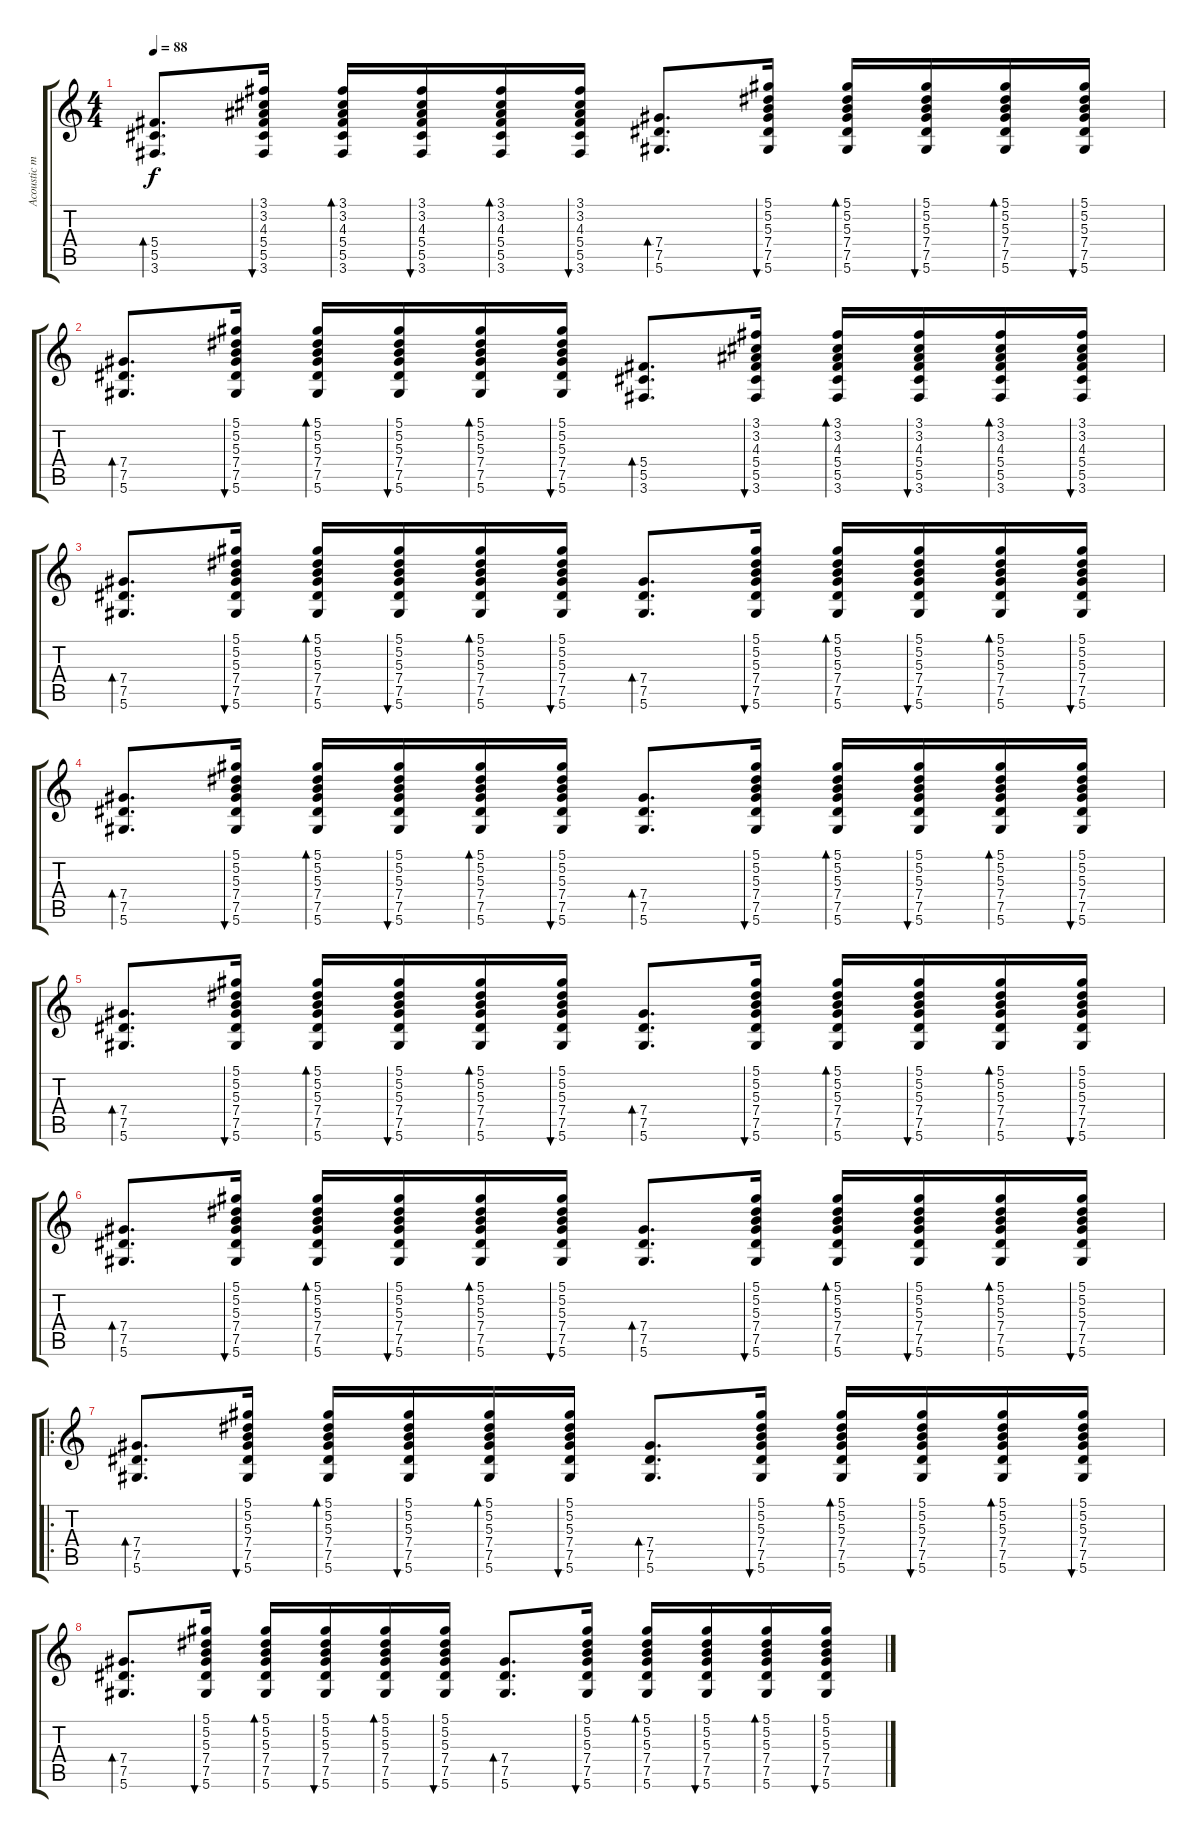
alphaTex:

\track ("Acoustic main rythm (by Rim)" "Acoustic m") {instrument acousticguitarsteel}
\staff {score tabs}
\tuning (Eb4 Bb3 Gb3 Db3 Ab2 Eb2) {hide}
\ts (4 4)
\tempo 88
\clef g2
\ks c
(5.4 5.5 3.6).8{d bd 120 dy f} (3.1 3.2 4.3 5.4 5.5 3.6).16{bu 60} (3.1 3.2 4.3 5.4 5.5 3.6).16{bd 60} (3.1 3.2 4.3 5.4 5.5 3.6).16{bu 60} (3.1 3.2 4.3 5.4 5.5 3.6).16{bd 60} (3.1 3.2 4.3 5.4 5.5 3.6).16{bu 60} (7.4 7.5 5.6).8{d bd 120} (5.1 5.2 5.3 7.4 7.5 5.6).16{bu 60} (5.1 5.2 5.3 7.4 7.5 5.6).16{bd 60} (5.1 5.2 5.3 7.4 7.5 5.6).16{bu 60} (5.1 5.2 5.3 7.4 7.5 5.6).16{bd 60} (5.1 5.2 5.3 7.4 7.5 5.6).16{bu 60} |
(7.4 7.5 5.6).8{d bd 120} (5.1 5.2 5.3 7.4 7.5 5.6).16{bu 60} (5.1 5.2 5.3 7.4 7.5 5.6).16{bd 60} (5.1 5.2 5.3 7.4 7.5 5.6).16{bu 60} (5.1 5.2 5.3 7.4 7.5 5.6).16{bd 60} (5.1 5.2 5.3 7.4 7.5 5.6).16{bu 60} (5.4 5.5 3.6).8{d bd 120} (3.1 3.2 4.3 5.4 5.5 3.6).16{bu 60} (3.1 3.2 4.3 5.4 5.5 3.6).16{bd 60} (3.1 3.2 4.3 5.4 5.5 3.6).16{bu 60} (3.1 3.2 4.3 5.4 5.5 3.6).16{bd 60} (3.1 3.2 4.3 5.4 5.5 3.6).16{bu 60} |
(7.4 7.5 5.6).8{d bd 120} (5.1 5.2 5.3 7.4 7.5 5.6).16{bu 60} (5.1 5.2 5.3 7.4 7.5 5.6).16{bd 60} (5.1 5.2 5.3 7.4 7.5 5.6).16{bu 60} (5.1 5.2 5.3 7.4 7.5 5.6).16{bd 60} (5.1 5.2 5.3 7.4 7.5 5.6).16{bu 60} (7.4 7.5 5.6).8{d bd 120} (5.1 5.2 5.3 7.4 7.5 5.6).16{bu 60} (5.1 5.2 5.3 7.4 7.5 5.6).16{bd 60} (5.1 5.2 5.3 7.4 7.5 5.6).16{bu 60} (5.1 5.2 5.3 7.4 7.5 5.6).16{bd 60} (5.1 5.2 5.3 7.4 7.5 5.6).16{bu 60} |
(7.4 7.5 5.6).8{d bd 120} (5.1 5.2 5.3 7.4 7.5 5.6).16{bu 60} (5.1 5.2 5.3 7.4 7.5 5.6).16{bd 60} (5.1 5.2 5.3 7.4 7.5 5.6).16{bu 60} (5.1 5.2 5.3 7.4 7.5 5.6).16{bd 60} (5.1 5.2 5.3 7.4 7.5 5.6).16{bu 60} (7.4 7.5 5.6).8{d bd 120} (5.1 5.2 5.3 7.4 7.5 5.6).16{bu 60} (5.1 5.2 5.3 7.4 7.5 5.6).16{bd 60} (5.1 5.2 5.3 7.4 7.5 5.6).16{bu 60} (5.1 5.2 5.3 7.4 7.5 5.6).16{bd 60} (5.1 5.2 5.3 7.4 7.5 5.6).16{bu 60} |
(7.4 7.5 5.6).8{d bd 120} (5.1 5.2 5.3 7.4 7.5 5.6).16{bu 60} (5.1 5.2 5.3 7.4 7.5 5.6).16{bd 60} (5.1 5.2 5.3 7.4 7.5 5.6).16{bu 60} (5.1 5.2 5.3 7.4 7.5 5.6).16{bd 60} (5.1 5.2 5.3 7.4 7.5 5.6).16{bu 60} (7.4 7.5 5.6).8{d bd 120} (5.1 5.2 5.3 7.4 7.5 5.6).16{bu 60} (5.1 5.2 5.3 7.4 7.5 5.6).16{bd 60} (5.1 5.2 5.3 7.4 7.5 5.6).16{bu 60} (5.1 5.2 5.3 7.4 7.5 5.6).16{bd 60} (5.1 5.2 5.3 7.4 7.5 5.6).16{bu 60} |
(7.4 7.5 5.6).8{d bd 120} (5.1 5.2 5.3 7.4 7.5 5.6).16{bu 60} (5.1 5.2 5.3 7.4 7.5 5.6).16{bd 60} (5.1 5.2 5.3 7.4 7.5 5.6).16{bu 60} (5.1 5.2 5.3 7.4 7.5 5.6).16{bd 60} (5.1 5.2 5.3 7.4 7.5 5.6).16{bu 60} (7.4 7.5 5.6).8{d bd 120} (5.1 5.2 5.3 7.4 7.5 5.6).16{bu 60} (5.1 5.2 5.3 7.4 7.5 5.6).16{bd 60} (5.1 5.2 5.3 7.4 7.5 5.6).16{bu 60} (5.1 5.2 5.3 7.4 7.5 5.6).16{bd 60} (5.1 5.2 5.3 7.4 7.5 5.6).16{bu 60} |
\ro
(7.4 7.5 5.6).8{d bd 120} (5.1 5.2 5.3 7.4 7.5 5.6).16{bu 60} (5.1 5.2 5.3 7.4 7.5 5.6).16{bd 60} (5.1 5.2 5.3 7.4 7.5 5.6).16{bu 60} (5.1 5.2 5.3 7.4 7.5 5.6).16{bd 60} (5.1 5.2 5.3 7.4 7.5 5.6).16{bu 60} (7.4 7.5 5.6).8{d bd 120} (5.1 5.2 5.3 7.4 7.5 5.6).16{bu 60} (5.1 5.2 5.3 7.4 7.5 5.6).16{bd 60} (5.1 5.2 5.3 7.4 7.5 5.6).16{bu 60} (5.1 5.2 5.3 7.4 7.5 5.6).16{bd 60} (5.1 5.2 5.3 7.4 7.5 5.6).16{bu 60} |
(7.4 7.5 5.6).8{d bd 120} (5.1 5.2 5.3 7.4 7.5 5.6).16{bu 60} (5.1 5.2 5.3 7.4 7.5 5.6).16{bd 60} (5.1 5.2 5.3 7.4 7.5 5.6).16{bu 60} (5.1 5.2 5.3 7.4 7.5 5.6).16{bd 60} (5.1 5.2 5.3 7.4 7.5 5.6).16{bu 60} (7.4 7.5 5.6).8{d bd 120} (5.1 5.2 5.3 7.4 7.5 5.6).16{bu 60} (5.1 5.2 5.3 7.4 7.5 5.6).16{bd 60} (5.1 5.2 5.3 7.4 7.5 5.6).16{bu 60} (5.1 5.2 5.3 7.4 7.5 5.6).16{bd 60} (5.1 5.2 5.3 7.4 7.5 5.6).16{bu 60}
